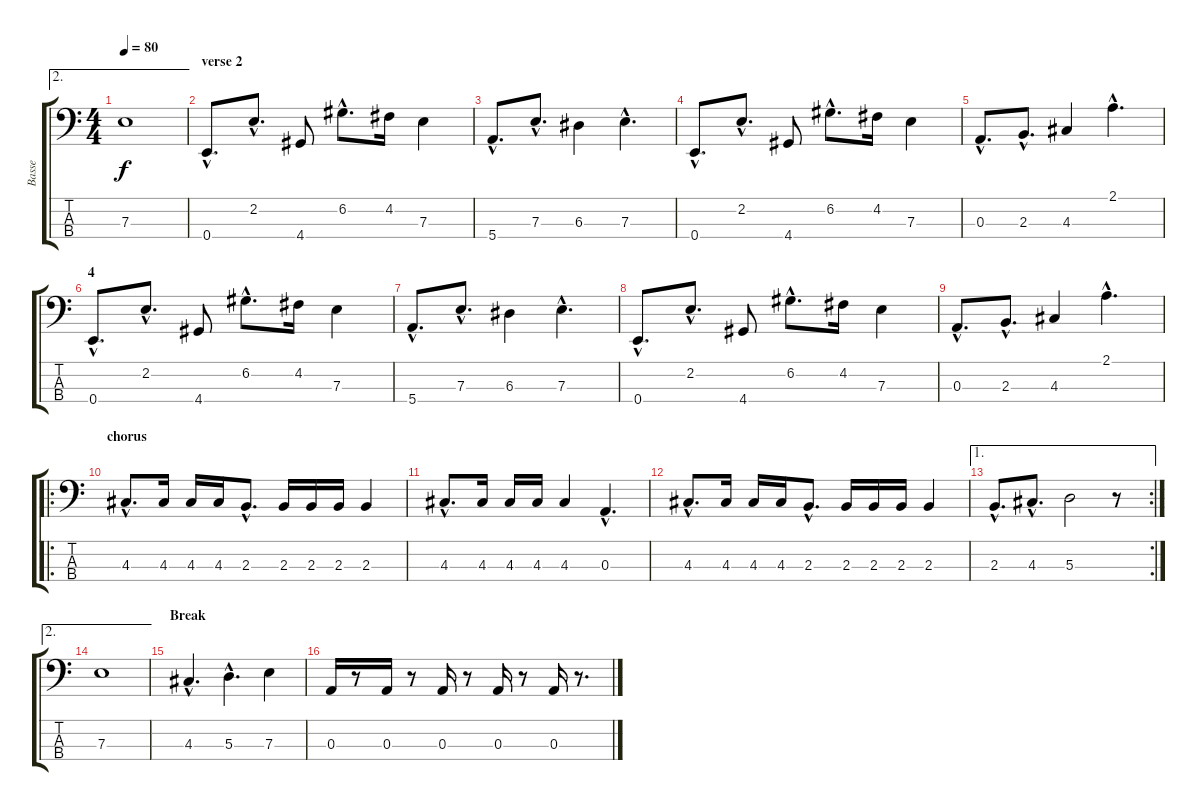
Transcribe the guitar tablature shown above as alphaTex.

\track ("Basse" "Basse") {instrument electricbassfinger}
\staff {score tabs}
\tuning (G2 D2 A1 E1) {hide}
\ae 2
\ts (4 4)
\tempo 80
\clef f4
\ks c
7.3.1{dy f} |
\section ("" "verse 2")
0.4{hac}.8{d volume 14} 2.2{hac}.8{d} 4.4.8 6.2{hac}.8{d} 4.2.16 7.3.4 |
5.4{hac}.8{d} 7.3{hac}.8{d} 6.3.4 7.3{hac}.4{d} |
0.4{hac}.8{d} 2.2{hac}.8{d} 4.4.8 6.2{hac}.8{d} 4.2.16 7.3.4 |
0.3{hac}.8{d} 2.3{hac}.8{d} 4.3.4 2.1{hac}.4{d} |
\section ("" "4")
0.4{hac}.8{d volume 14} 2.2{hac}.8{d} 4.4.8 6.2{hac}.8{d} 4.2.16 7.3.4 |
5.4{hac}.8{d} 7.3{hac}.8{d} 6.3.4 7.3{hac}.4{d} |
0.4{hac}.8{d} 2.2{hac}.8{d} 4.4.8 6.2{hac}.8{d} 4.2.16 7.3.4 |
0.3{hac}.8{d} 2.3{hac}.8{d} 4.3.4 2.1{hac}.4{d} |
\ro
\section ("" "chorus")
4.3{hac}.8{d} 4.3.16 4.3.16 4.3.16 2.3{hac}.8{d} 2.3.16 2.3.16 2.3.16 2.3.4 |
4.3{hac}.8{d} 4.3.16 4.3.16 4.3.16 4.3.4 0.3{hac}.4{d} |
4.3{hac}.8{d} 4.3.16 4.3.16 4.3.16 2.3{hac}.8{d} 2.3.16 2.3.16 2.3.16 2.3.4 |
\ae 1
\rc 2
2.3{hac}.8{d} 4.3{hac}.8{d} 5.3.2 r.8 |
\ae 2
7.3.1 |
\section ("" "Break")
4.3{hac}.4{d} 5.3{hac}.4{d} 7.3.4 |
0.3.16 r.8 0.3.16 r.8 0.3.16 r.8 0.3.16 r.8 0.3.16 r.8{d}
